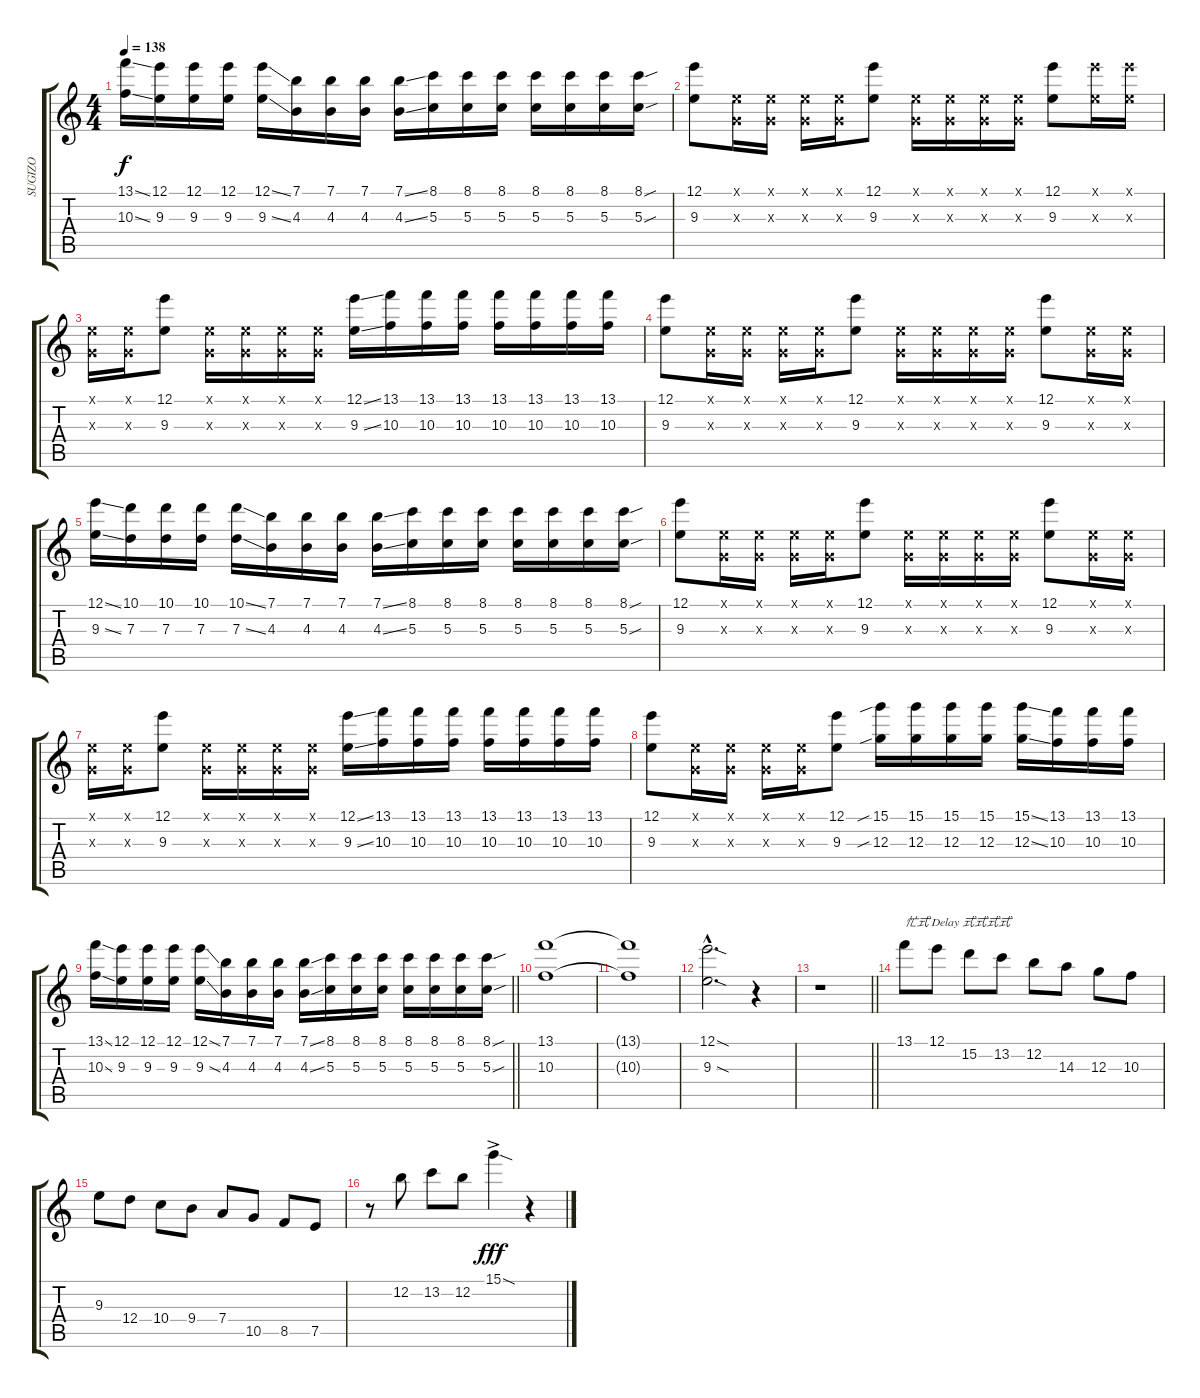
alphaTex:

\track ("SUGIZO" "SUGIZO") {instrument distortionguitar}
\staff {score tabs}
\tuning (E4 B3 G3 D3 A2 E2) {hide}
\ts (4 4)
\tempo 138
\clef g2
\ks c
(13.1{ss} 10.3{ss}).16{dy f balance 8} (12.1 9.3).16 (12.1 9.3).16 (12.1 9.3).16 (12.1{ss} 9.3{ss}).16 (7.1 4.3).16 (7.1 4.3).16 (7.1 4.3).16 (7.1{ss} 4.3{ss}).16 (8.1 5.3).16 (8.1 5.3).16 (8.1 5.3).16 (8.1 5.3).16 (8.1 5.3).16 (8.1 5.3).16 (8.1{sou} 5.3{sou}).16 |
(12.1 9.3).8{balance 5} (0.1{x} 0.3{x}).16 (0.1{x} 0.3{x}).16 (0.1{x} 0.3{x}).16 (0.1{x} 0.3{x}).16 (12.1 9.3).8 (0.1{x} 0.3{x}).16 (0.1{x} 0.3{x}).16 (0.1{x} 0.3{x}).16 (0.1{x} 0.3{x}).16 (12.1 9.3).8 (12.1{x} 9.3{x}).16 (12.1{x} 9.3{x}).16 |
(0.1{x} 0.3{x}).16{balance 8} (0.1{x} 0.3{x}).16 (12.1 9.3).8 (0.1{x} 0.3{x}).16 (0.1{x} 0.3{x}).16 (0.1{x} 0.3{x}).16 (0.1{x} 0.3{x}).16 (12.1{ss} 9.3{ss}).16 (13.1 10.3).16 (13.1 10.3).16 (13.1 10.3).16 (13.1 10.3).16 (13.1 10.3).16 (13.1 10.3).16 (13.1 10.3).16 |
(12.1 9.3).8{balance 11} (0.1{x} 0.3{x}).16 (0.1{x} 0.3{x}).16 (0.1{x} 0.3{x}).16 (0.1{x} 0.3{x}).16 (12.1 9.3).8 (0.1{x} 0.3{x}).16 (0.1{x} 0.3{x}).16 (0.1{x} 0.3{x}).16 (0.1{x} 0.3{x}).16 (12.1 9.3).8 (0.1{x} 0.3{x}).16 (0.1{x} 0.3{x}).16 |
(12.1{ss} 9.3{ss}).16{balance 8} (10.1 7.3).16 (10.1 7.3).16 (10.1 7.3).16 (10.1{ss} 7.3{ss}).16 (7.1 4.3).16 (7.1 4.3).16 (7.1 4.3).16 (7.1{ss} 4.3{ss}).16 (8.1 5.3).16 (8.1 5.3).16 (8.1 5.3).16 (8.1 5.3).16 (8.1 5.3).16 (8.1 5.3).16 (8.1{sou} 5.3{sou}).16 |
(12.1 9.3).8{balance 5} (0.1{x} 0.3{x}).16 (0.1{x} 0.3{x}).16 (0.1{x} 0.3{x}).16 (0.1{x} 0.3{x}).16 (12.1 9.3).8 (0.1{x} 0.3{x}).16 (0.1{x} 0.3{x}).16 (0.1{x} 0.3{x}).16 (0.1{x} 0.3{x}).16 (12.1 9.3).8 (0.1{x} 0.3{x}).16 (0.1{x} 0.3{x}).16 |
(0.1{x} 0.3{x}).16{balance 8} (0.1{x} 0.3{x}).16 (12.1 9.3).8 (0.1{x} 0.3{x}).16 (0.1{x} 0.3{x}).16 (0.1{x} 0.3{x}).16 (0.1{x} 0.3{x}).16 (12.1{ss} 9.3{ss}).16 (13.1 10.3).16 (13.1 10.3).16 (13.1 10.3).16 (13.1 10.3).16 (13.1 10.3).16 (13.1 10.3).16 (13.1 10.3).16 |
(12.1 9.3).8{balance 11} (0.1{x} 0.3{x}).16 (0.1{x} 0.3{x}).16 (0.1{x} 0.3{x}).16 (0.1{x} 0.3{x}).16 (12.1 9.3).8 (15.1{sib} 12.3{sib}).16 (15.1 12.3).16 (15.1 12.3).16 (15.1 12.3).16 (15.1{ss} 12.3{ss}).16 (13.1 10.3).16 (13.1 10.3).16 (13.1 10.3).16 |
\barLineRight lightlight
(13.1{ss} 10.3{ss}).16{balance 8} (12.1 9.3).16 (12.1 9.3).16 (12.1 9.3).16 (12.1{ss} 9.3{ss}).16 (7.1 4.3).16 (7.1 4.3).16 (7.1 4.3).16 (7.1{ss} 4.3{ss}).16 (8.1 5.3).16 (8.1 5.3).16 (8.1 5.3).16 (8.1 5.3).16 (8.1 5.3).16 (8.1 5.3).16 (8.1{sou} 5.3{sou}).16 |
(13.1 10.3).1 |
(13.1{t} 10.3{t}).1 |
(12.1{sod hac} 9.3{sod hac}).2{d} r.4 |
\barLineRight lightlight
r.1 |
13.1.8{txt "忙式 Delay 式式式式" instrument tremolostrings} 12.1.8 15.2.8 13.2.8 12.2.8 14.3.8 12.3.8 10.3.8 |
9.3.8{balance 0} 12.4.8 10.4.8 9.4.8 7.4.8 10.5.8 8.5.8 7.5.8 |
r.8{balance 16} 12.2.8 13.2.8 12.2.8 15.1{sod ac}.4{dy fff} r.4
